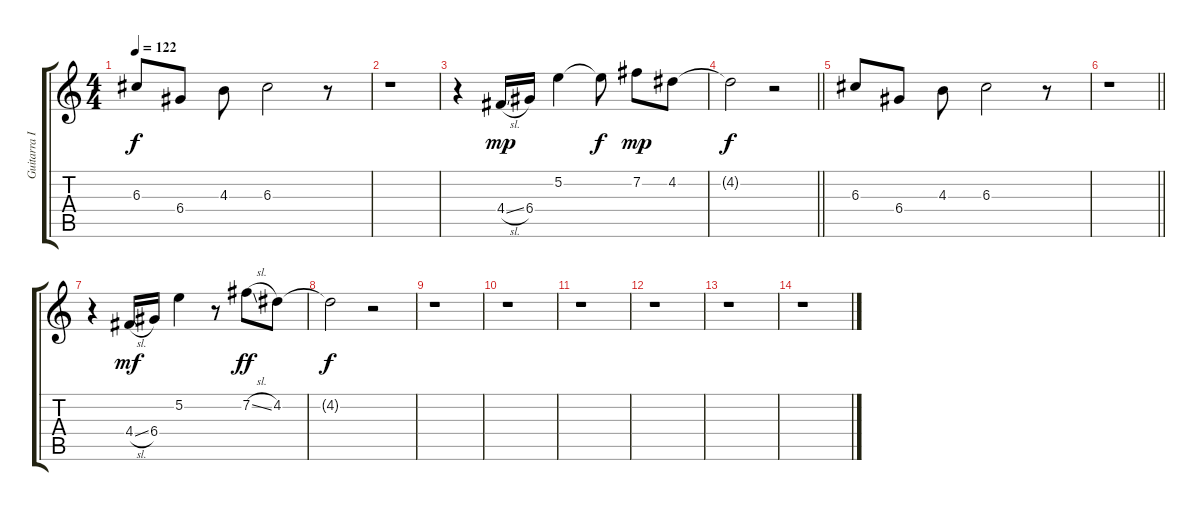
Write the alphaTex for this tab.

\track ("Guitarra I" "Guitarra I") {instrument acousticguitarsteel}
\staff {score tabs}
\tuning (E4 B3 G3 D3 A2 E2) {hide}
\ts (4 4)
\tempo 122
\clef g2
\ks c
6.3.8{dy f instrument acousticguitarnylon} 6.4.8 4.3.8 6.3.2 r.8 |
r.1 |
r.4 4.4{sl}.16{dy mp} 6.4.16 5.2.4 5.2{t}.8{dy f} 7.2.8{dy mp} 4.2.8 |
\barLineRight lightlight
4.2{t}.2{dy f} r.2 |
6.3.8 6.4.8 4.3.8 6.3.2 r.8 |
\barLineRight lightlight
r.1 |
r.4 4.4{sl}.16{dy mf} 6.4.16 5.2.4 r.8 7.2{sl}.8{dy ff} 4.2.8 |
4.2{t}.2{dy f} r.2 |
r.1 |
r.1 |
r.1 |
r.1 |
r.1 |
r.1
